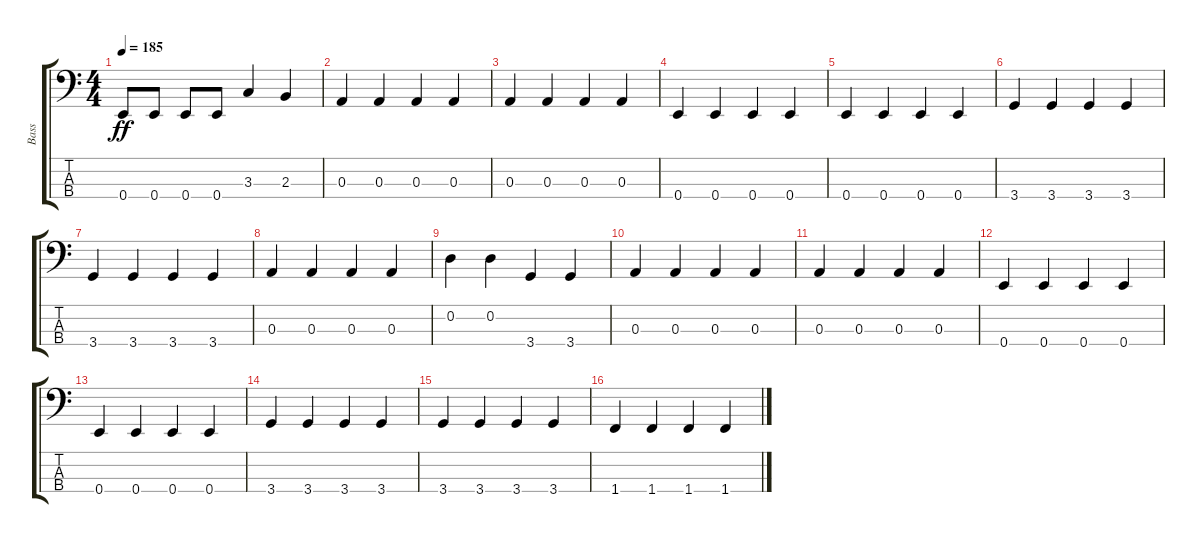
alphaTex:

\track ("Bass" "Bass") {instrument electricbassfinger}
\staff {score tabs}
\tuning (G2 D2 A1 E1) {hide}
\ts (4 4)
\tempo 185
\clef f4
\ks c
0.4.8{dy ff} 0.4.8 0.4.8 0.4.8 3.3.4 2.3.4 |
0.3.4 0.3.4 0.3.4 0.3.4 |
0.3.4 0.3.4 0.3.4 0.3.4 |
0.4.4 0.4.4 0.4.4 0.4.4 |
0.4.4 0.4.4 0.4.4 0.4.4 |
3.4.4 3.4.4 3.4.4 3.4.4 |
3.4.4 3.4.4 3.4.4 3.4.4 |
0.3.4 0.3.4 0.3.4 0.3.4 |
0.2.4 0.2.4 3.4.4 3.4.4 |
0.3.4 0.3.4 0.3.4 0.3.4 |
0.3.4 0.3.4 0.3.4 0.3.4 |
0.4.4 0.4.4 0.4.4 0.4.4 |
0.4.4 0.4.4 0.4.4 0.4.4 |
3.4.4 3.4.4 3.4.4 3.4.4 |
3.4.4 3.4.4 3.4.4 3.4.4 |
1.4.4 1.4.4 1.4.4 1.4.4
